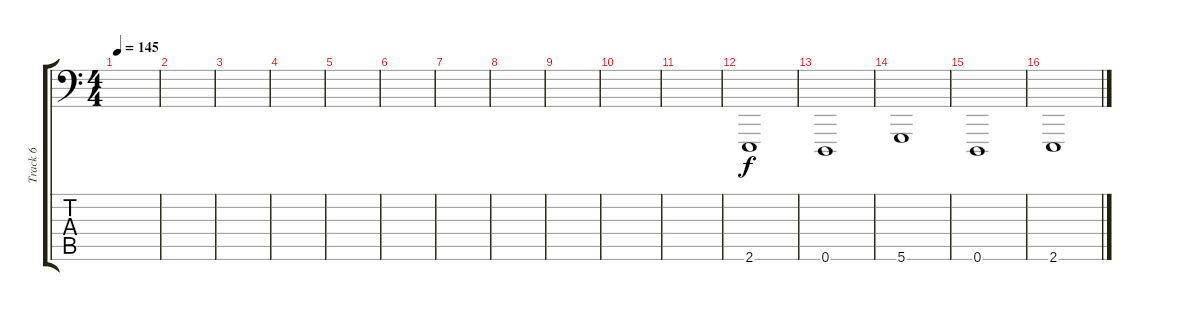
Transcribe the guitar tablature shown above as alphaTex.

\track ("Track 6" "Track 6") {instrument lead1square}
\staff {score tabs}
\tuning (E4 B3 G3 D2 A2 D1) {hide}
\ts (4 4)
\tempo 145
\clef f4
\ks c
|
|
|
|
|
|
|
|
|
|
|
2.6.1 |
0.6.1 |
5.6.1 |
0.6.1 |
2.6.1
